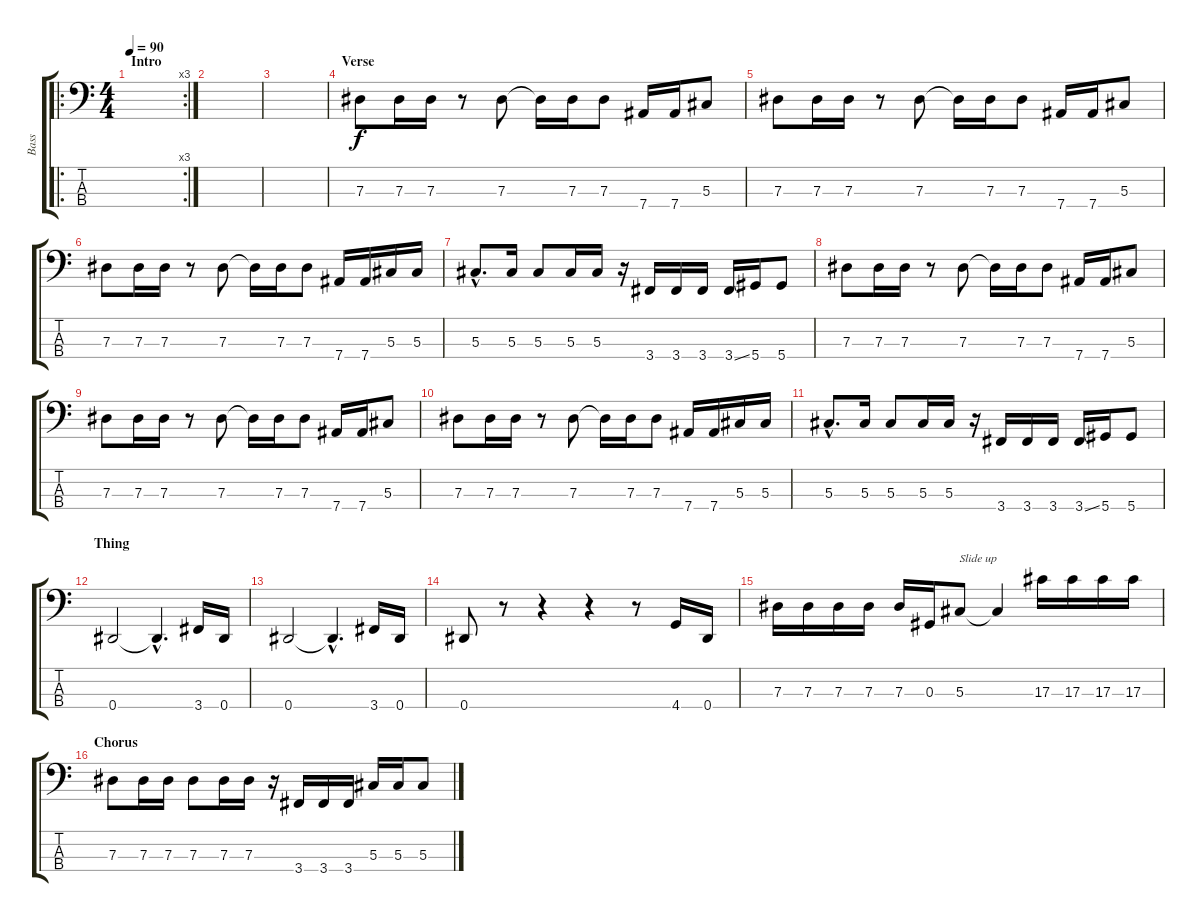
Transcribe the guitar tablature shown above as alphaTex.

\track ("Bass" "Bass") {instrument electricbasspick}
\staff {score tabs}
\tuning (Gb2 Db2 Ab1 Eb1) {hide}
\ro
\rc 3
\ts (4 4)
\section ("" "Intro")
\tempo 90
\clef f4
\ks c
|
|
|
\section ("" "Verse")
7.3.8 7.3.16 7.3.16 r.8 7.3.8 7.3{t}.16 7.3.16 7.3.8 7.4.16 7.4.16 5.3.8 |
7.3.8 7.3.16 7.3.16 r.8 7.3.8 7.3{t}.16 7.3.16 7.3.8 7.4.16 7.4.16 5.3.8 |
7.3.8 7.3.16 7.3.16 r.8 7.3.8 7.3{t}.16 7.3.16 7.3.8 7.4.16 7.4.16 5.3.16 5.3.16 |
5.3{hac}.8{d} 5.3.16 5.3.8 5.3.16 5.3.16 r.16 3.4.16 3.4.16 3.4.16 3.4{ss}.16 5.4.16 5.4.8 |
7.3.8 7.3.16 7.3.16 r.8 7.3.8 7.3{t}.16 7.3.16 7.3.8 7.4.16 7.4.16 5.3.8 |
7.3.8 7.3.16 7.3.16 r.8 7.3.8 7.3{t}.16 7.3.16 7.3.8 7.4.16 7.4.16 5.3.8 |
7.3.8 7.3.16 7.3.16 r.8 7.3.8 7.3{t}.16 7.3.16 7.3.8 7.4.16 7.4.16 5.3.16 5.3.16 |
5.3{hac}.8{d} 5.3.16 5.3.8 5.3.16 5.3.16 r.16 3.4.16 3.4.16 3.4.16 3.4{ss}.16 5.4.16 5.4.8 |
\section ("" "Thing")
0.4.2 0.4{hac t}.4{d} 3.4.16 0.4.16 |
0.4.2 0.4{hac t}.4{d} 3.4.16 0.4.16 |
0.4.8 r.8 r.4 r.4 r.8 4.4.16 0.4.16 |
7.3.16 7.3.16 7.3.16 7.3.16 7.3.16 0.3.16 5.3.8{txt "Slide up"} 5.3{t}.4 17.3.16 17.3.16 17.3.16 17.3.16 |
\section ("" "Chorus")
7.3.8 7.3.16 7.3.16 7.3.8 7.3.16 7.3.16 r.16 3.4.16 3.4.16 3.4.16 5.3.16 5.3.16 5.3.8
